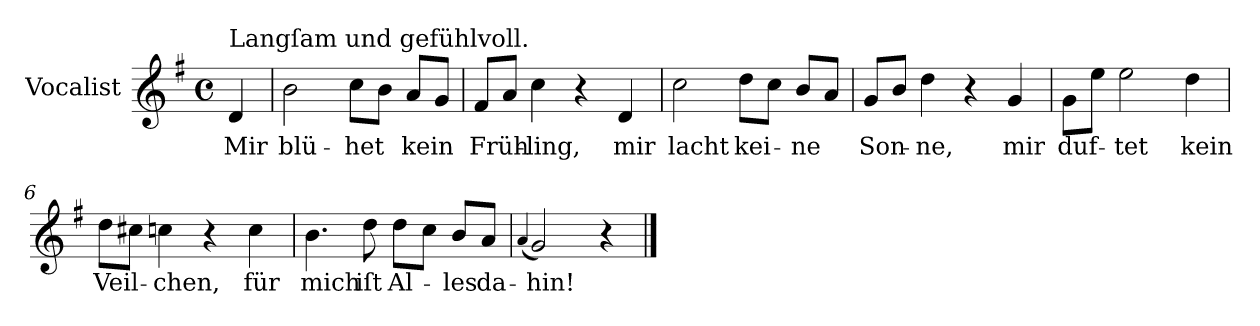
**kern	**text
*part1	*part1
*staff1	*staff1
*I"Vocalist	*
*clefG2	*
*k[f#]	*
*G:	*
*M4/4	*
*met(c)	*
=	=
!LO:TX:a:t=Langſam und gefühlvoll.	!
4d	Mir
=1	=1
2b	blü-
8ccL	-het
8bJ	.
8aL	kein
8gJ	.
=2	=2
8f#L	Früh-
8aJ	.
4cc	-ling,
4r	.
4d	mir
=3	=3
2cc	lacht
8ddL	kei-
8ccJ	.
8bL	-ne
8aJ	.
=4	=4
8gL	Son-
8bJ	.
4dd	-ne,
4r	.
4g	mir
=5	=5
8gL	duf-
8eeJ	.
2ee	-tet
4dd	kein
=6	=6
8ddL	Veil-
8cc#XJ	.
4ccn	-chen,
4r	.
4cc	für
=7	=7
4.b	mich
8dd	iſt
8ddL	Al-
8ccJ	.
8bL	-les
8aJ	da-
=8	=8
(4qqa	.
2g)	-hin!
4r	.
==	==
*-	*-
